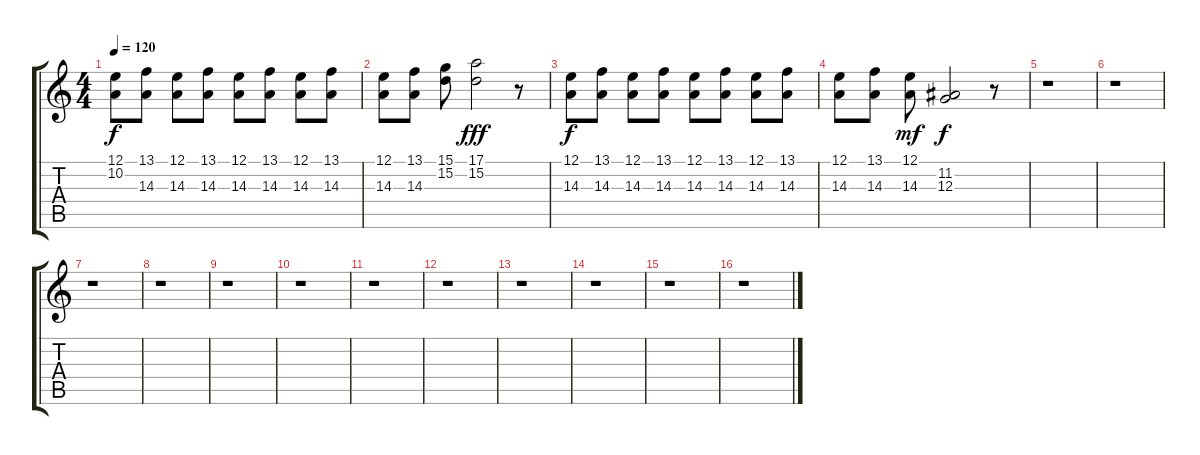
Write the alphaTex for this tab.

\track "" {instrument fx7echoes}
\staff {score tabs}
\tuning (E4 B3 G3 D3 A2 E2) {hide}
\ts (4 4)
\tempo 120
\clef g2
\ks c
(12.1 10.2).8{dy f} (13.1 14.3).8 (12.1 14.3).8 (13.1 14.3).8 (12.1 14.3).8 (13.1 14.3).8 (12.1 14.3).8 (13.1 14.3).8 |
(12.1 14.3).8 (13.1 14.3).8 (15.1 15.2).8 (17.1 15.2).2{dy fff} r.8 |
(12.1 14.3).8{dy f} (13.1 14.3).8 (12.1 14.3).8 (13.1 14.3).8 (12.1 14.3).8 (13.1 14.3).8 (12.1 14.3).8 (13.1 14.3).8 |
(12.1 14.3).8 (13.1 14.3).8 (12.1 14.3).8{dy mf} (11.2 12.3).2{dy f} r.8 |
r.1 |
r.1 |
r.1 |
r.1 |
r.1 |
r.1 |
r.1 |
r.1 |
r.1 |
r.1 |
r.1 |
r.1
